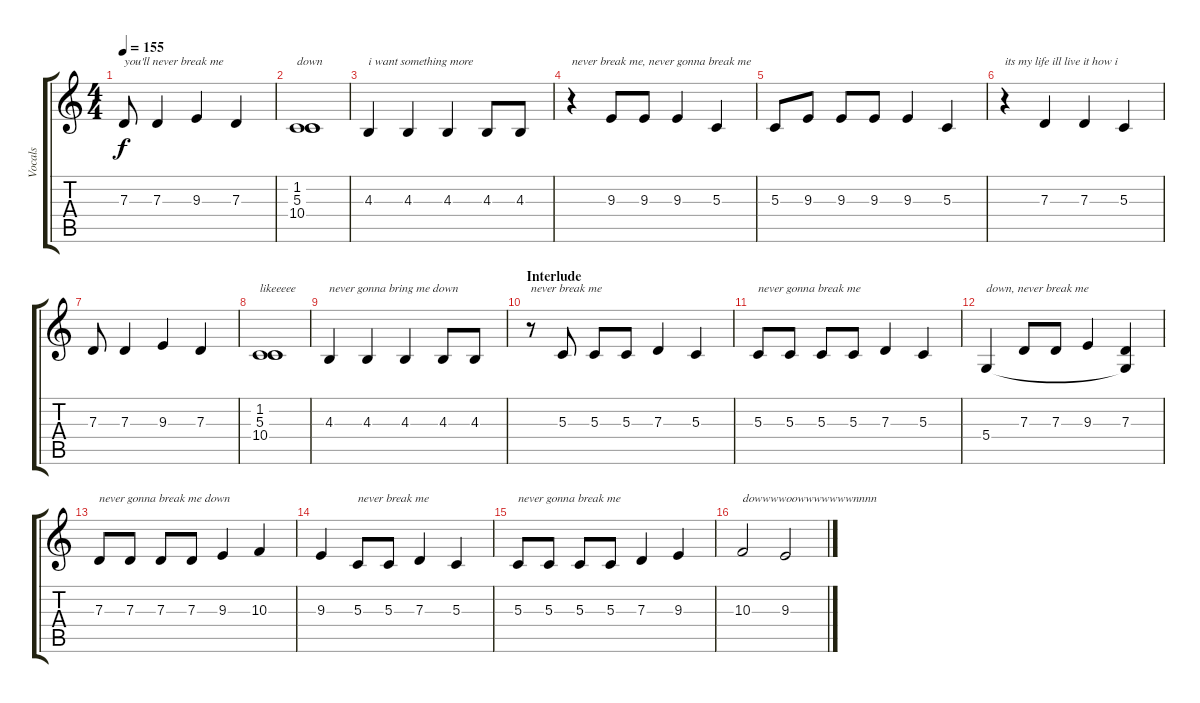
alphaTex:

\track ("Vocals" "Vocals") {instrument synthbrass1}
\staff {score tabs}
\tuning (E4 B3 G3 D3 A2 E2) {hide}
\ts (4 4)
\tempo 155
\clef g2
\ks c
7.3.8{txt "you'll never break me" dy f} 7.3.4 9.3.4 7.3.4 |
(1.2 5.3 10.4).1{txt "down"} |
4.3.4{txt "i want something more"} 4.3.4 4.3.4 4.3.8 4.3.8 |
r.4{txt "never break me, never gonna break me"} 9.3.8 9.3.8 9.3.4 5.3.4 |
5.3.8 9.3.8 9.3.8 9.3.8 9.3.4 5.3.4 |
r.4{txt "its my life ill live it how i "} 7.3.4 7.3.4 5.3.4 |
7.3.8 7.3.4 9.3.4 7.3.4 |
(1.2 5.3 10.4).1{txt "likeeeee"} |
4.3.4{txt "never gonna bring me down"} 4.3.4 4.3.4 4.3.8 4.3.8 |
\section ("" "Interlude")
r.8{txt "never break me"} 5.3.8 5.3.8 5.3.8 7.3.4 5.3.4 |
5.3.8{txt "never gonna break me"} 5.3.8 5.3.8 5.3.8 7.3.4 5.3.4 |
5.4.4{txt "down, never break me"} 7.3.8 7.3.8 9.3.4 (7.3 5.4{t}).4 |
7.3.8{txt "never gonna break me down"} 7.3.8 7.3.8 7.3.8 9.3.4 10.3.4 |
9.3.4 5.3.8{txt "never break me"} 5.3.8 7.3.4 5.3.4 |
5.3.8{txt "never gonna break me"} 5.3.8 5.3.8 5.3.8 7.3.4 9.3.4 |
10.3.2{txt "dowwwwoowwwwwwwnnnn"} 9.3.2
